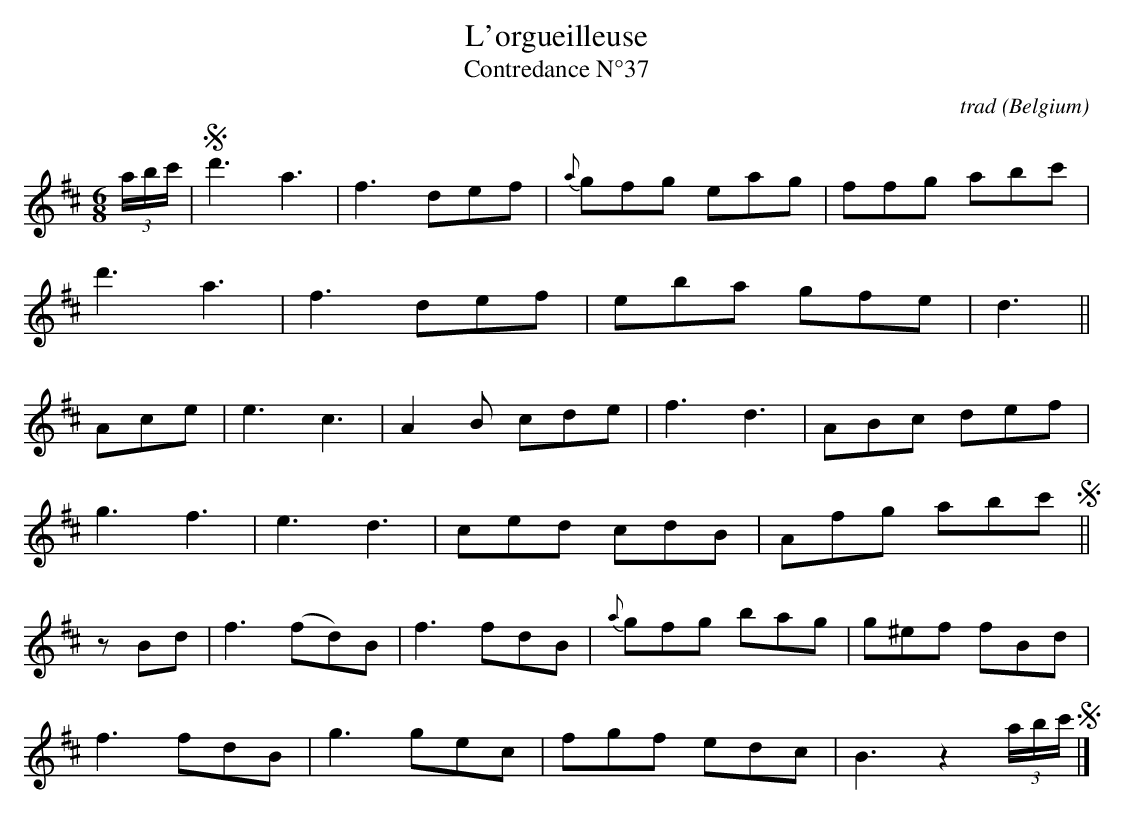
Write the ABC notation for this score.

X:1
T:L'orgueilleuse
T:Contredance N°37
C:trad
O:Belgium
M:6/8
L:1/8
K:Dmaj
(3a/2b/2c'/2|!segno!\
d'3a3|f3 def|{a}gfg eag|ffg abc'|
d'3a3|f3 def|eba gfe|d3||
Ace|\
e3 c3|A2B cde|f3 d3|ABc def|
g3 f3|e3 d3|ced cdB|Afg abc'!segno!||
K:Bmin
zBd|\
f3 (fd)B|f3 fdB|{a}gfg bag|g^ef fBd|
f3 fdB|g3 gec|fgf edc|B3 z2 (3a/2b/2c'/2 !segno!|]
